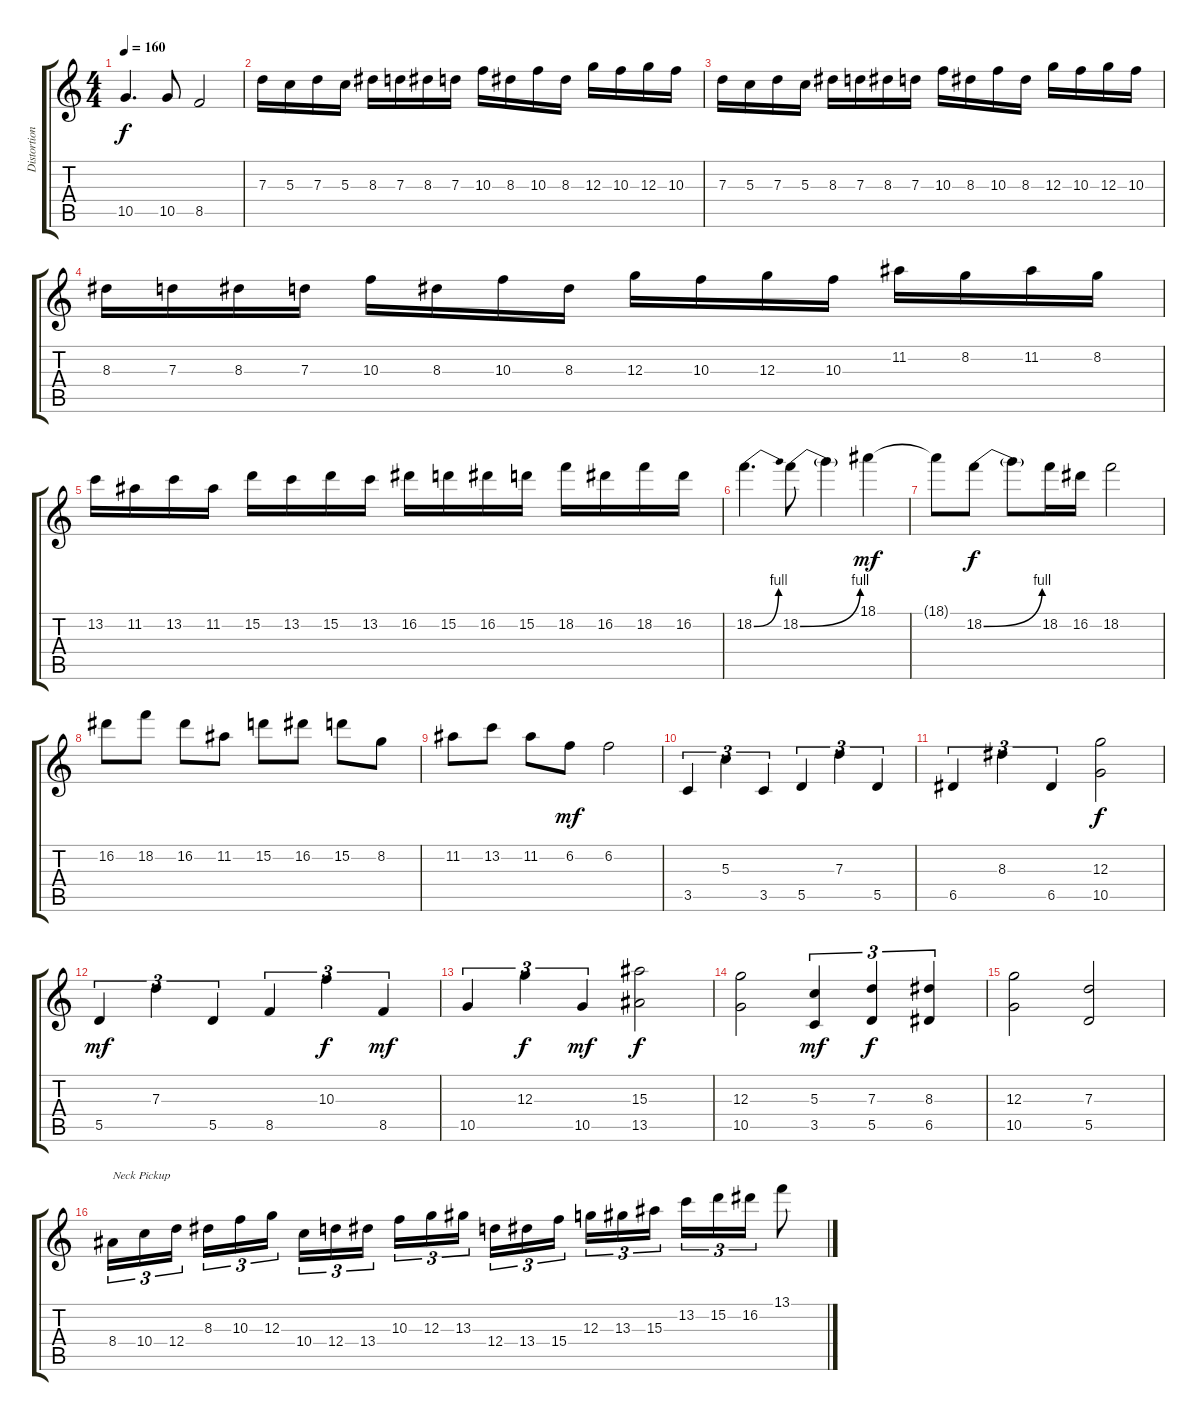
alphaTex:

\track ("Distortion Guitar" "Distortion") {instrument distortionguitar}
\staff {score tabs}
\tuning (E4 B3 G3 D3 A2 E2) {hide}
\ts (4 4)
\tempo 160
\clef g2
\ks c
10.5.4{d dy f} 10.5.8 8.5.2 |
7.3.16 5.3.16 7.3.16 5.3.16 8.3.16 7.3.16 8.3.16 7.3.16 10.3.16 8.3.16 10.3.16 8.3.16 12.3.16 10.3.16 12.3.16 10.3.16 |
7.3.16 5.3.16 7.3.16 5.3.16 8.3.16 7.3.16 8.3.16 7.3.16 10.3.16 8.3.16 10.3.16 8.3.16 12.3.16 10.3.16 12.3.16 10.3.16 |
8.3.16 7.3.16 8.3.16 7.3.16 10.3.16 8.3.16 10.3.16 8.3.16 12.3.16 10.3.16 12.3.16 10.3.16 11.2.16 8.2.16 11.2.16 8.2.16 |
13.2.16 11.2.16 13.2.16 11.2.16 15.2.16 13.2.16 15.2.16 13.2.16 16.2.16 15.2.16 16.2.16 15.2.16 18.2.16 16.2.16 18.2.16 16.2.16 |
18.2{be (bend 0 0 60 4)}.4{d} 18.2{be (bend 0 0 60 4)}.8 18.2{t}.4 18.1.4{dy mf} |
18.1{t}.8 18.2{be (bend 0 0 60 4)}.8{dy f} 18.2{t}.8 18.2.16 16.2.16 18.2.2 |
16.2.8 18.2.8 16.2.8 11.2.8 15.2.8 16.2.8 15.2.8 8.2.8 |
11.2.8 13.2.8 11.2.8 6.2.8{dy mf} 6.2.2 |
3.5.4{tu (3 2)} 5.3.4{tu (3 2)} 3.5.4{tu (3 2)} 5.5.4{tu (3 2)} 7.3.4{tu (3 2)} 5.5.4{tu (3 2)} |
6.5.4{tu (3 2)} 8.3.4{tu (3 2)} 6.5.4{tu (3 2)} (12.3 10.5).2{dy f} |
5.5.4{tu (3 2) dy mf} 7.3.4{tu (3 2)} 5.5.4{tu (3 2)} 8.5.4{tu (3 2)} 10.3.4{tu (3 2) dy f} 8.5.4{tu (3 2) dy mf} |
10.5.4{tu (3 2)} 12.3.4{tu (3 2) dy f} 10.5.4{tu (3 2) dy mf} (15.3 13.5).2{dy f} |
(12.3 10.5).2 (5.3 3.5).4{tu (3 2) dy mf} (7.3 5.5).4{tu (3 2) dy f} (8.3 6.5).4{tu (3 2)} |
(12.3 10.5).2 (7.3 5.5).2 |
8.4.16{tu (3 2) txt "Neck Pickup"} 10.4.16{tu (3 2)} 12.4.16{tu (3 2)} 8.3.16{tu (3 2)} 10.3.16{tu (3 2)} 12.3.16{tu (3 2)} 10.4.16{tu (3 2)} 12.4.16{tu (3 2)} 13.4.16{tu (3 2)} 10.3.16{tu (3 2)} 12.3.16{tu (3 2)} 13.3.16{tu (3 2)} 12.4.16{tu (3 2)} 13.4.16{tu (3 2)} 15.4.16{tu (3 2)} 12.3.16{tu (3 2)} 13.3.16{tu (3 2)} 15.3.16{tu (3 2)} 13.2.16{tu (3 2)} 15.2.16{tu (3 2)} 16.2.16{tu (3 2)} 13.1.8
